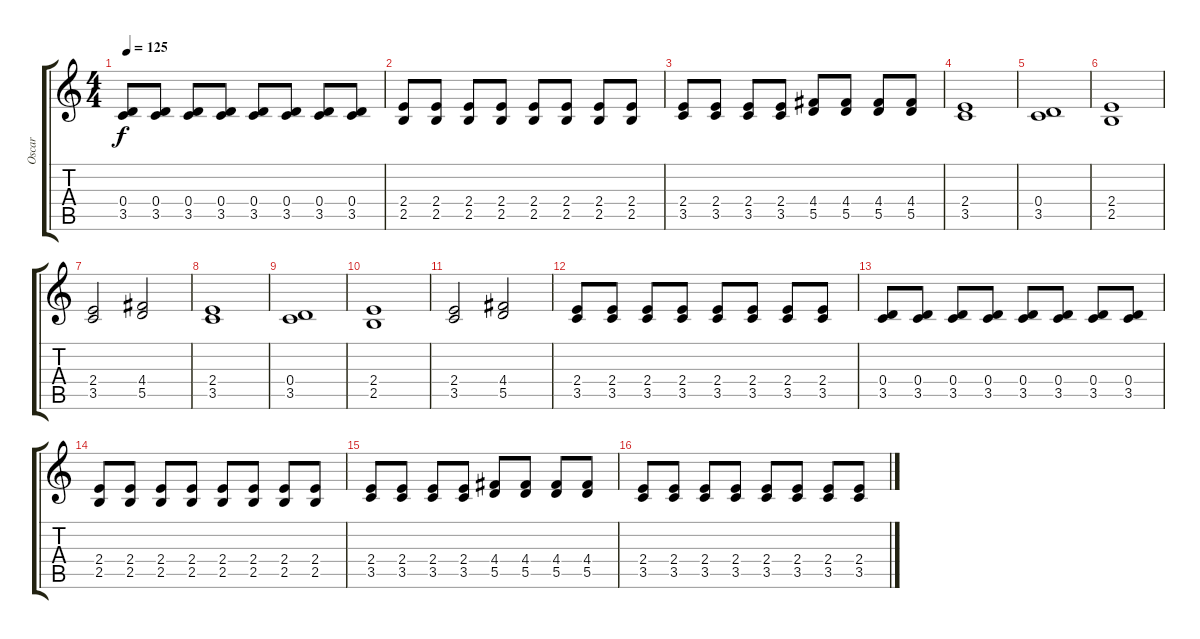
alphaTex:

\track ("Oscar" "Oscar") {instrument distortionguitar}
\staff {score tabs}
\tuning (E4 B3 G3 D3 A2 E2) {hide}
\ts (4 4)
\tempo 125
\clef g2
\ks c
(0.4 3.5).8{dy f} (0.4 3.5).8 (0.4 3.5).8 (0.4 3.5).8 (0.4 3.5).8 (0.4 3.5).8 (0.4 3.5).8 (0.4 3.5).8 |
(2.4 2.5).8 (2.4 2.5).8 (2.4 2.5).8 (2.4 2.5).8 (2.4 2.5).8 (2.4 2.5).8 (2.4 2.5).8 (2.4 2.5).8 |
(2.4 3.5).8 (2.4 3.5).8 (2.4 3.5).8 (2.4 3.5).8 (4.4 5.5).8 (4.4 5.5).8 (4.4 5.5).8 (4.4 5.5).8 |
(2.4 3.5).1{volume 10} |
(0.4 3.5).1 |
(2.4 2.5).1 |
(2.4 3.5).2 (4.4 5.5).2 |
(2.4 3.5).1{volume 10} |
(0.4 3.5).1 |
(2.4 2.5).1 |
(2.4 3.5).2 (4.4 5.5).2 |
(2.4 3.5).8 (2.4 3.5).8 (2.4 3.5).8 (2.4 3.5).8 (2.4 3.5).8 (2.4 3.5).8 (2.4 3.5).8 (2.4 3.5).8 |
(0.4 3.5).8 (0.4 3.5).8 (0.4 3.5).8 (0.4 3.5).8 (0.4 3.5).8 (0.4 3.5).8 (0.4 3.5).8 (0.4 3.5).8 |
(2.4 2.5).8 (2.4 2.5).8 (2.4 2.5).8 (2.4 2.5).8 (2.4 2.5).8 (2.4 2.5).8 (2.4 2.5).8 (2.4 2.5).8 |
(2.4 3.5).8 (2.4 3.5).8 (2.4 3.5).8 (2.4 3.5).8 (4.4 5.5).8 (4.4 5.5).8 (4.4 5.5).8 (4.4 5.5).8 |
(2.4 3.5).8 (2.4 3.5).8 (2.4 3.5).8 (2.4 3.5).8 (2.4 3.5).8 (2.4 3.5).8 (2.4 3.5).8 (2.4 3.5).8
